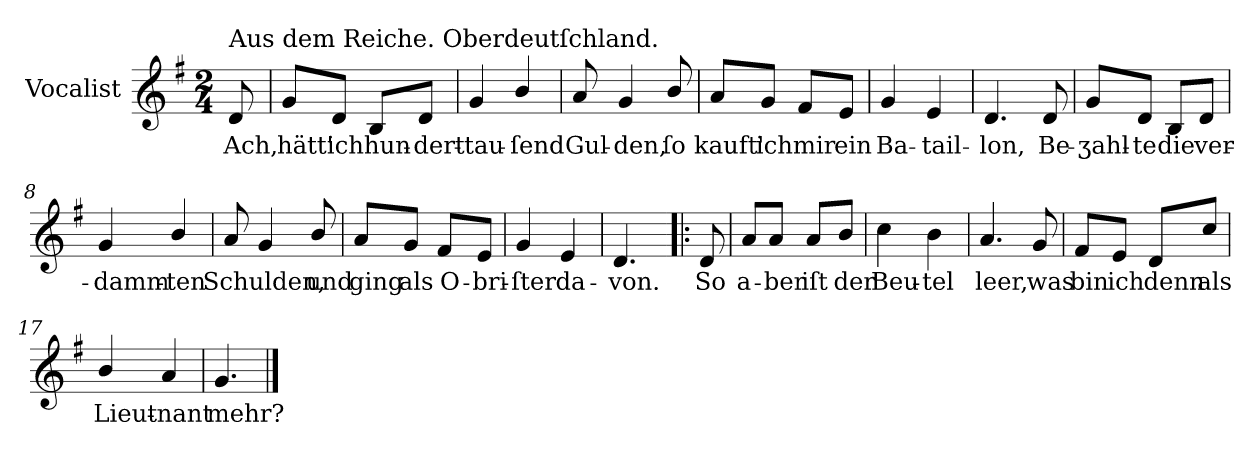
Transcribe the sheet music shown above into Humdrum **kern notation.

**kern	**text
*part1	*part1
*staff1	*staff1
*I"Vocalist	*
*k[f#]	*
*G:	*
*M2/4	*
=	=
!LO:TX:a:t=Aus dem Reiche. Oberdeutſchland.	!
8d	Ach,
=1	=1
8gL	hätt'
8dJ	ich
8BL	hun-
8dJ	-dert-
=2	=2
4g	-tau-
4b/	-ſend
=3	=3
8a	Gul-
4g	-den,
8b/	ſo
=4	=4
8aL	kauft'
8gJ	ich
8f#L	mir
8eJ	ein
=5	=5
4g	Ba-
4e	-tail-
=6	=6
4.d	-lon,
8d	Be-
=7	=7
8gL	-ʒahl-
8dJ	-te
8BL	die
8dJ	ver-
=8	=8
4g	-damm-
4b/	-ten
=9	=9
8a	Schulden,
4g	.
8b/	und
=10	=10
8aL	ging
8gJ	als
8f#L	O-
8eJ	-bri-
=11	=11
4g	-ſter
4e	da-
=12	=12
4.d	-von.
=!|:	=!|:
8d	So
=13	=13
8aL	a-
8aJ	-ber
8aL	iſt
8b/J	der
=14	=14
4cc	Beu-
4b	-tel
=15	=15
4.a	leer,
8g	was
=16	=16
8f#L	bin
8eJ	ich
8dL	denn
8ccJ	als
=17	=17
4b/	Lieut-
4a	-nant
=18	=18
4.g	mehr?
==	==
*-	*-
